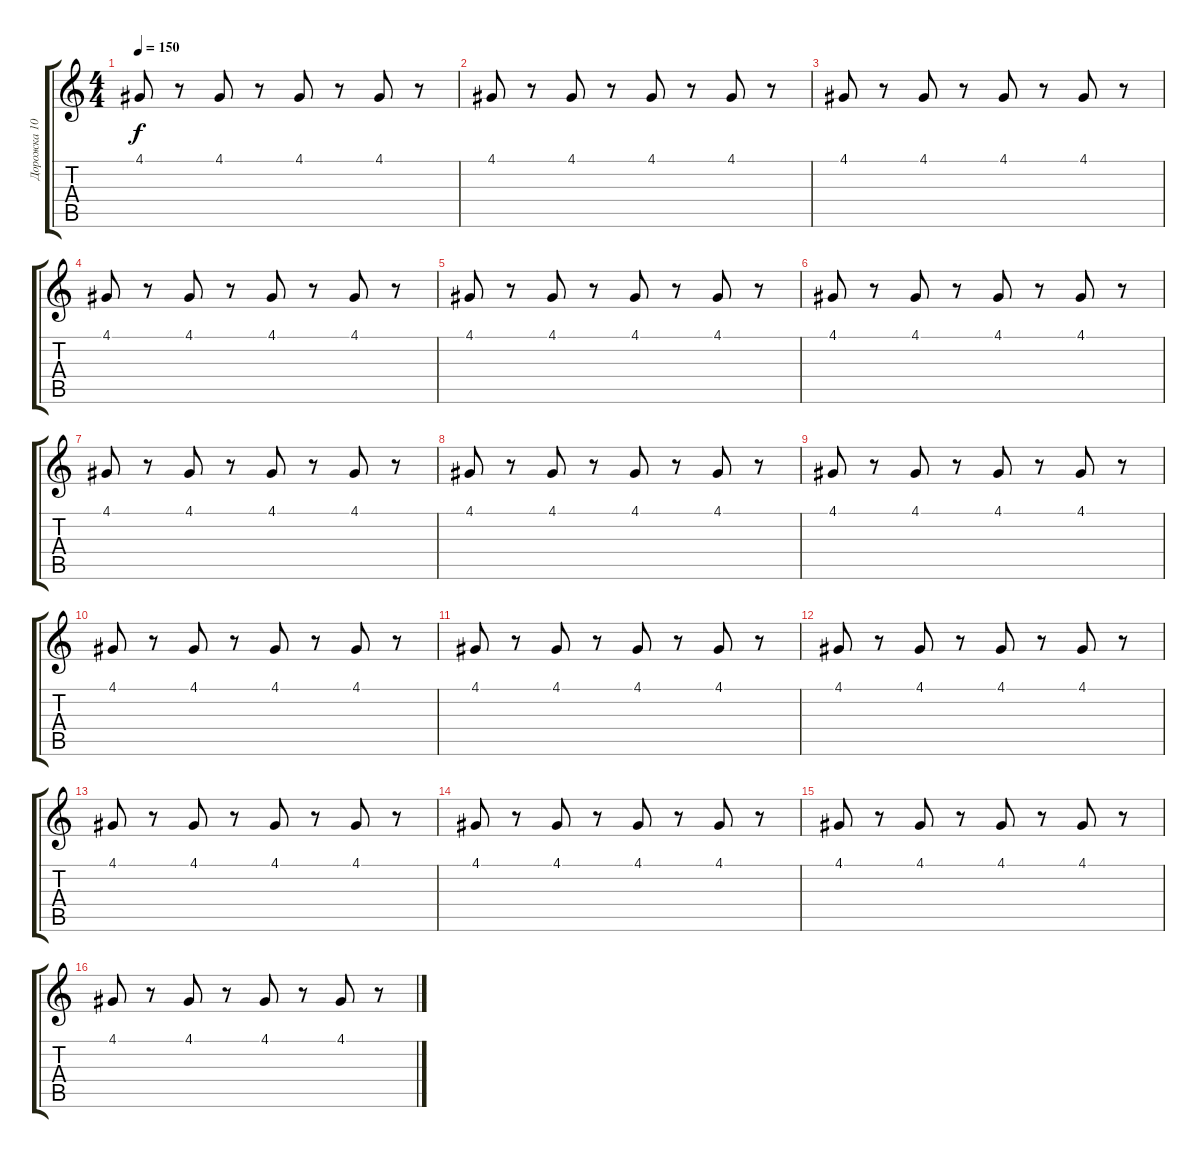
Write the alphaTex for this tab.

\track ("Дорожка 10" "Дорожка 10") {instrument stringensemble1}
\staff {score tabs}
\tuning (E4 B3 G3 D3 A2 E2) {hide}
\ts (4 4)
\tempo 150
\clef g2
\ks c
4.1.8{dy f} r.8 4.1.8 r.8 4.1.8 r.8 4.1.8 r.8 |
4.1.8 r.8 4.1.8 r.8 4.1.8 r.8 4.1.8 r.8 |
4.1.8 r.8 4.1.8 r.8 4.1.8 r.8 4.1.8 r.8 |
4.1.8 r.8 4.1.8 r.8 4.1.8 r.8 4.1.8 r.8 |
4.1.8{volume 10} r.8 4.1.8 r.8 4.1.8 r.8 4.1.8 r.8 |
4.1.8{volume 9} r.8 4.1.8 r.8 4.1.8 r.8 4.1.8 r.8 |
4.1.8{volume 8} r.8 4.1.8 r.8 4.1.8 r.8 4.1.8 r.8 |
4.1.8{volume 7} r.8 4.1.8 r.8 4.1.8 r.8 4.1.8 r.8 |
4.1.8{volume 6} r.8 4.1.8 r.8 4.1.8 r.8 4.1.8 r.8 |
4.1.8{volume 5} r.8 4.1.8 r.8 4.1.8 r.8 4.1.8 r.8 |
4.1.8{volume 4} r.8 4.1.8 r.8 4.1.8 r.8 4.1.8 r.8 |
4.1.8{volume 3} r.8 4.1.8 r.8 4.1.8 r.8 4.1.8 r.8 |
4.1.8{volume 2} r.8 4.1.8 r.8 4.1.8 r.8 4.1.8 r.8 |
4.1.8{volume 1} r.8 4.1.8 r.8 4.1.8 r.8 4.1.8 r.8 |
4.1.8{volume 0} r.8 4.1.8 r.8 4.1.8 r.8 4.1.8 r.8 |
4.1.8{volume 0} r.8 4.1.8 r.8 4.1.8 r.8 4.1.8 r.8
